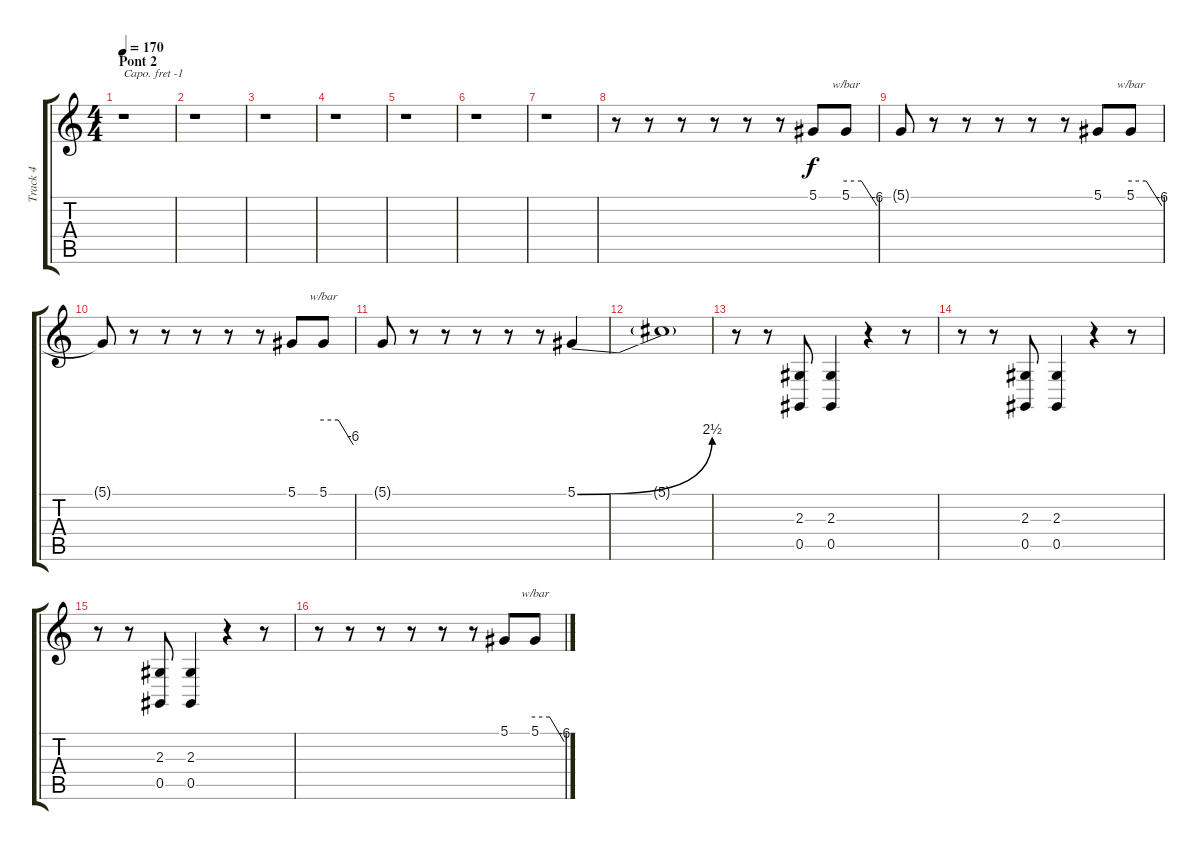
\track ("Track 4" "Track 4") {instrument altosax}
\staff {score tabs}
\capo -1
\tuning (E4 B3 G3 D3 A2 E2) {hide}
\ts (4 4)
\section ("" "Pont 2")
\tempo 170
\clef g2
\ks c
r.1{dy f} |
r.1 |
r.1 |
r.1 |
r.1 |
r.1 |
r.1 |
r.8 r.8 r.8 r.8 r.8 r.8 5.1.8 5.1.8{tbe (custom default 0 0 30 0 60 -24)} |
5.1{t}.8 r.8 r.8 r.8 r.8 r.8 5.1.8 5.1.8{tbe (custom default 0 0 30 0 60 -24)} |
5.1{t}.8 r.8 r.8 r.8 r.8 r.8 5.1.8 5.1.8{tbe (custom default 0 0 30 0 60 -24)} |
5.1{t}.8 r.8 r.8 r.8 r.8 r.8 5.1{be (bend 0 0 60 10)}.4 |
5.1{t}.1 |
r.8 r.8 (2.3 0.5).8 (2.3 0.5).4 r.4 r.8 |
r.8 r.8 (2.3 0.5).8 (2.3 0.5).4 r.4 r.8 |
r.8 r.8 (2.3 0.5).8 (2.3 0.5).4 r.4 r.8 |
r.8 r.8 r.8 r.8 r.8 r.8 5.1.8 5.1.8{tbe (custom default 0 0 30 0 60 -24)}
